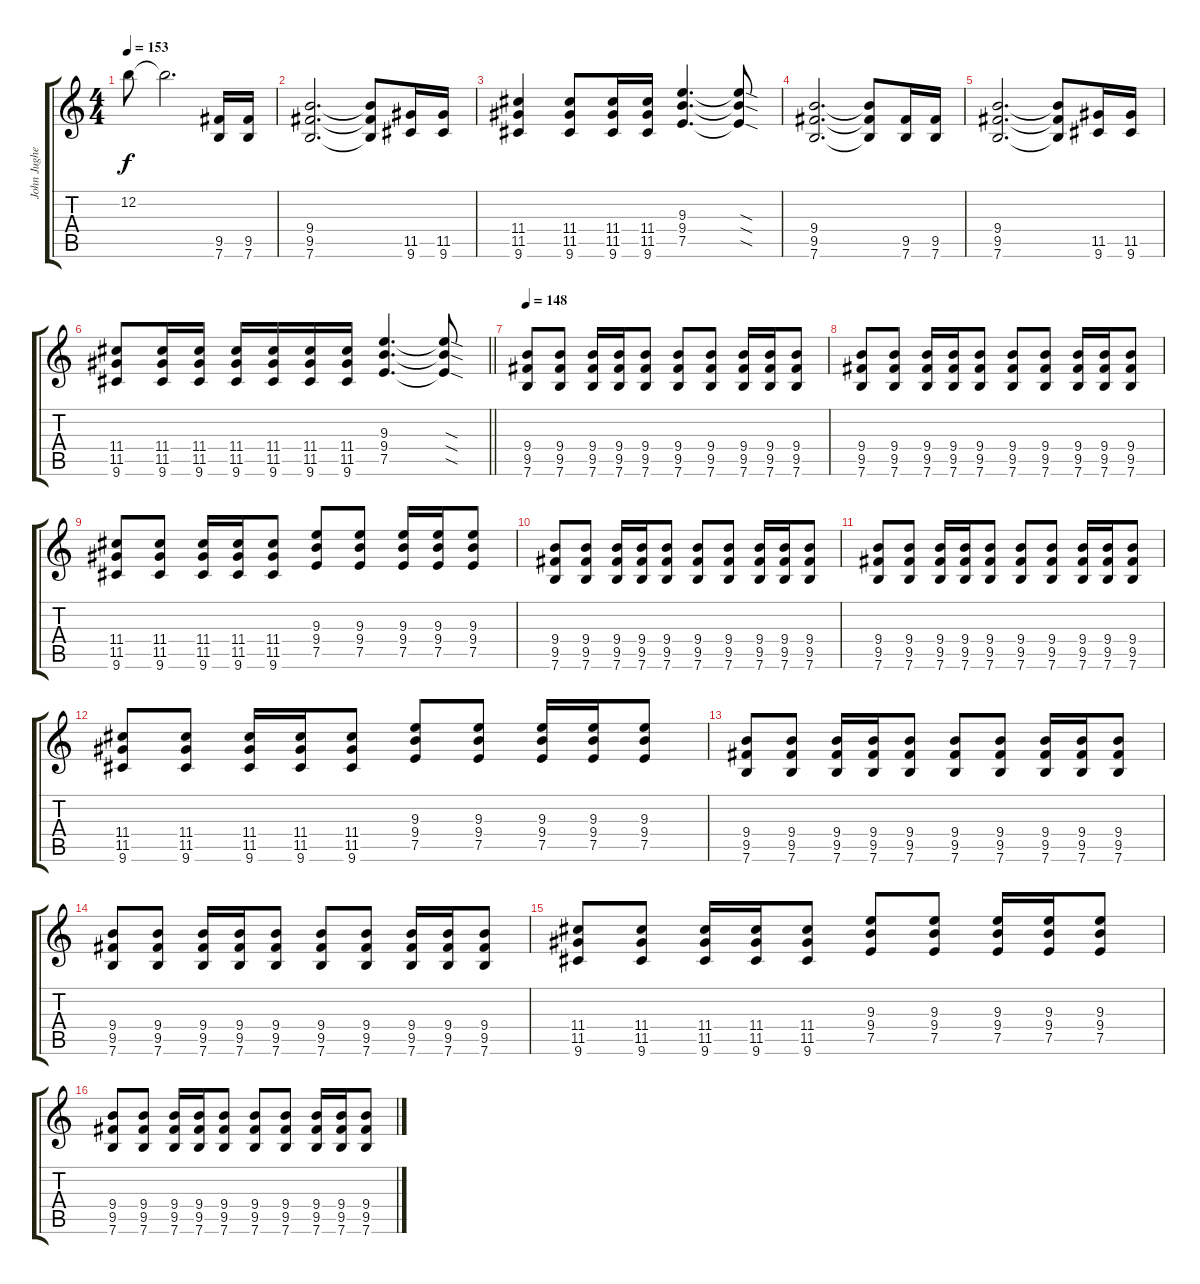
\track ("John Jughead" "John Jughe") {instrument distortionguitar}
\staff {score tabs}
\tuning (E4 B3 G3 D3 A2 E2) {hide}
\ts (4 4)
\section ("" "")
\tempo 153
\clef g2
\ks c
12.2.8{dy f} 12.2{t}.2{d volume 6 instrument distortionguitar} (9.5 7.6).16{volume 11} (9.5 7.6).16 |
(9.4 9.5 7.6).2{d} (9.4{t} 9.5{t} 7.6{t}).8 (11.5 9.6).16 (11.5 9.6).16 |
(11.4 11.5 9.6).4 (11.4 11.5 9.6).8 (11.4 11.5 9.6).16 (11.4 11.5 9.6).16 (9.3 9.4 7.5).4{d} (9.3{sod t} 9.4{sod t} 7.5{sod t}).8 |
(9.4 9.5 7.6).2{d} (9.4{t} 9.5{t} 7.6{t}).8 (9.5 7.6).16 (9.5 7.6).16 |
(9.4 9.5 7.6).2{d} (9.4{t} 9.5{t} 7.6{t}).8 (11.5 9.6).16 (11.5 9.6).16 |
\barLineRight lightlight
(11.4 11.5 9.6).8 (11.4 11.5 9.6).16 (11.4 11.5 9.6).16 (11.4 11.5 9.6).16 (11.4 11.5 9.6).16 (11.4 11.5 9.6).16 (11.4 11.5 9.6).16 (9.3 9.4 7.5).4{d} (9.3{sod t} 9.4{sod t} 7.5{sod t}).8 |
\section ("" "")
\tempo 148
(9.4 9.5 7.6).8 (9.4 9.5 7.6).8 (9.4 9.5 7.6).16 (9.4 9.5 7.6).16 (9.4 9.5 7.6).8 (9.4 9.5 7.6).8 (9.4 9.5 7.6).8 (9.4 9.5 7.6).16 (9.4 9.5 7.6).16 (9.4 9.5 7.6).8 |
(9.4 9.5 7.6).8 (9.4 9.5 7.6).8 (9.4 9.5 7.6).16 (9.4 9.5 7.6).16 (9.4 9.5 7.6).8 (9.4 9.5 7.6).8 (9.4 9.5 7.6).8 (9.4 9.5 7.6).16 (9.4 9.5 7.6).16 (9.4 9.5 7.6).8 |
(11.4 11.5 9.6).8 (11.4 11.5 9.6).8 (11.4 11.5 9.6).16 (11.4 11.5 9.6).16 (11.4 11.5 9.6).8 (9.3 9.4 7.5).8 (9.3 9.4 7.5).8 (9.3 9.4 7.5).16 (9.3 9.4 7.5).16 (9.3 9.4 7.5).8 |
(9.4 9.5 7.6).8 (9.4 9.5 7.6).8 (9.4 9.5 7.6).16 (9.4 9.5 7.6).16 (9.4 9.5 7.6).8 (9.4 9.5 7.6).8 (9.4 9.5 7.6).8 (9.4 9.5 7.6).16 (9.4 9.5 7.6).16 (9.4 9.5 7.6).8 |
(9.4 9.5 7.6).8 (9.4 9.5 7.6).8 (9.4 9.5 7.6).16 (9.4 9.5 7.6).16 (9.4 9.5 7.6).8 (9.4 9.5 7.6).8 (9.4 9.5 7.6).8 (9.4 9.5 7.6).16 (9.4 9.5 7.6).16 (9.4 9.5 7.6).8 |
(11.4 11.5 9.6).8 (11.4 11.5 9.6).8 (11.4 11.5 9.6).16 (11.4 11.5 9.6).16 (11.4 11.5 9.6).8 (9.3 9.4 7.5).8 (9.3 9.4 7.5).8 (9.3 9.4 7.5).16 (9.3 9.4 7.5).16 (9.3 9.4 7.5).8 |
(9.4 9.5 7.6).8 (9.4 9.5 7.6).8 (9.4 9.5 7.6).16 (9.4 9.5 7.6).16 (9.4 9.5 7.6).8 (9.4 9.5 7.6).8 (9.4 9.5 7.6).8 (9.4 9.5 7.6).16 (9.4 9.5 7.6).16 (9.4 9.5 7.6).8 |
(9.4 9.5 7.6).8 (9.4 9.5 7.6).8 (9.4 9.5 7.6).16 (9.4 9.5 7.6).16 (9.4 9.5 7.6).8 (9.4 9.5 7.6).8 (9.4 9.5 7.6).8 (9.4 9.5 7.6).16 (9.4 9.5 7.6).16 (9.4 9.5 7.6).8 |
(11.4 11.5 9.6).8 (11.4 11.5 9.6).8 (11.4 11.5 9.6).16 (11.4 11.5 9.6).16 (11.4 11.5 9.6).8 (9.3 9.4 7.5).8 (9.3 9.4 7.5).8 (9.3 9.4 7.5).16 (9.3 9.4 7.5).16 (9.3 9.4 7.5).8 |
(9.4 9.5 7.6).8 (9.4 9.5 7.6).8 (9.4 9.5 7.6).16 (9.4 9.5 7.6).16 (9.4 9.5 7.6).8 (9.4 9.5 7.6).8 (9.4 9.5 7.6).8 (9.4 9.5 7.6).16 (9.4 9.5 7.6).16 (9.4 9.5 7.6).8
